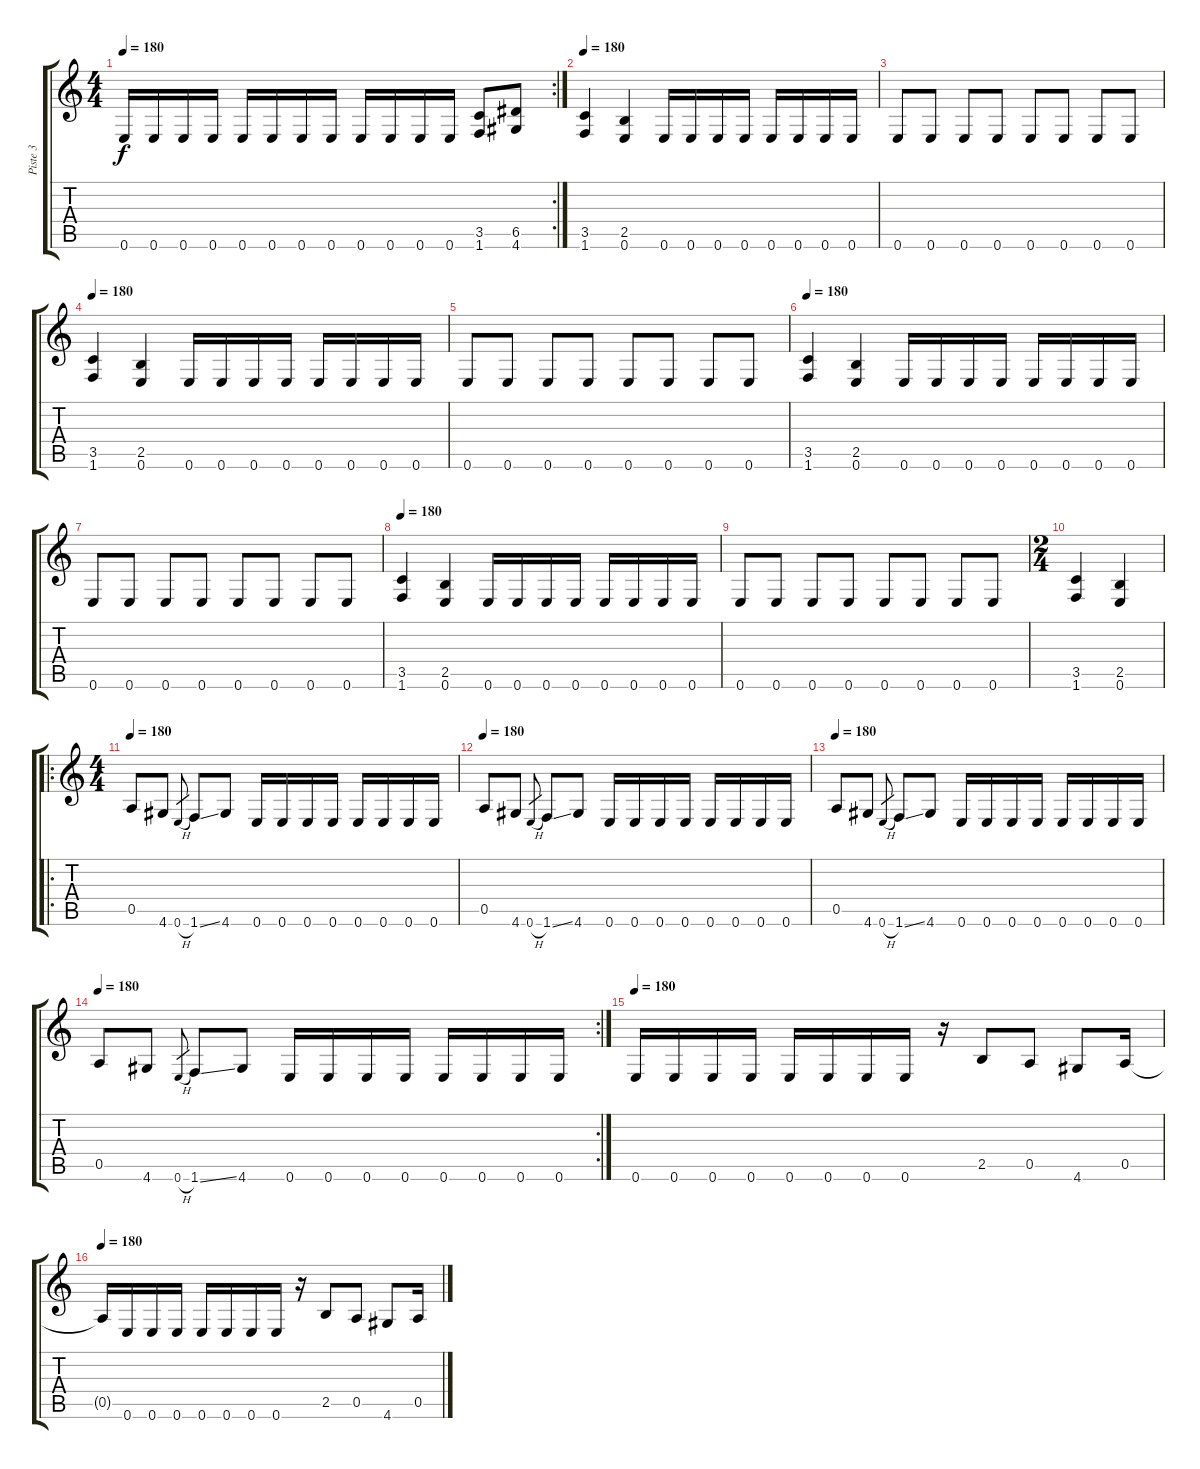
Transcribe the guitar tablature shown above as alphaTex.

\track ("Piste 3" "Piste 3") {instrument distortionguitar}
\staff {score tabs}
\tuning (E4 B3 G3 D3 A2 E2) {hide}
\rc 2
\ts (4 4)
\tempo 180
\clef g2
\ks c
0.6.16{dy f} 0.6.16 0.6.16 0.6.16 0.6.16 0.6.16 0.6.16 0.6.16 0.6.16 0.6.16 0.6.16 0.6.16 (3.5 1.6).8 (6.5 4.6).8 |
\tempo 180
(3.5 1.6).4 (2.5 0.6).4 0.6.16 0.6.16 0.6.16 0.6.16 0.6.16 0.6.16 0.6.16 0.6.16 |
0.6.8 0.6.8 0.6.8 0.6.8 0.6.8 0.6.8 0.6.8 0.6.8 |
\tempo 180
(3.5 1.6).4 (2.5 0.6).4 0.6.16 0.6.16 0.6.16 0.6.16 0.6.16 0.6.16 0.6.16 0.6.16 |
0.6.8 0.6.8 0.6.8 0.6.8 0.6.8 0.6.8 0.6.8 0.6.8 |
\tempo 180
(3.5 1.6).4 (2.5 0.6).4 0.6.16 0.6.16 0.6.16 0.6.16 0.6.16 0.6.16 0.6.16 0.6.16 |
0.6.8 0.6.8 0.6.8 0.6.8 0.6.8 0.6.8 0.6.8 0.6.8 |
\tempo 180
(3.5 1.6).4 (2.5 0.6).4 0.6.16 0.6.16 0.6.16 0.6.16 0.6.16 0.6.16 0.6.16 0.6.16 |
0.6.8 0.6.8 0.6.8 0.6.8 0.6.8 0.6.8 0.6.8 0.6.8 |
\ts (2 4)
(3.5 1.6).4 (2.5 0.6).4 |
\ro
\ts (4 4)
\tempo 180
0.5.8 4.6.8 0.6{h}.8{gr} 1.6{ss}.8 4.6.8 0.6.16 0.6.16 0.6.16 0.6.16 0.6.16 0.6.16 0.6.16 0.6.16 |
\tempo 180
0.5.8 4.6.8 0.6{h}.8{gr} 1.6{ss}.8 4.6.8 0.6.16 0.6.16 0.6.16 0.6.16 0.6.16 0.6.16 0.6.16 0.6.16 |
\tempo 180
0.5.8 4.6.8 0.6{h}.8{gr} 1.6{ss}.8 4.6.8 0.6.16 0.6.16 0.6.16 0.6.16 0.6.16 0.6.16 0.6.16 0.6.16 |
\rc 2
\tempo 180
0.5.8 4.6.8 0.6{h}.8{gr} 1.6{ss}.8 4.6.8 0.6.16 0.6.16 0.6.16 0.6.16 0.6.16 0.6.16 0.6.16 0.6.16 |
\tempo 180
0.6.16 0.6.16 0.6.16 0.6.16 0.6.16 0.6.16 0.6.16 0.6.16 r.16 2.5.8 0.5.8 4.6.8 0.5.16 |
\tempo 180
0.5{t}.16 0.6.16 0.6.16 0.6.16 0.6.16 0.6.16 0.6.16 0.6.16 r.16 2.5.8 0.5.8 4.6.8 0.5.16
